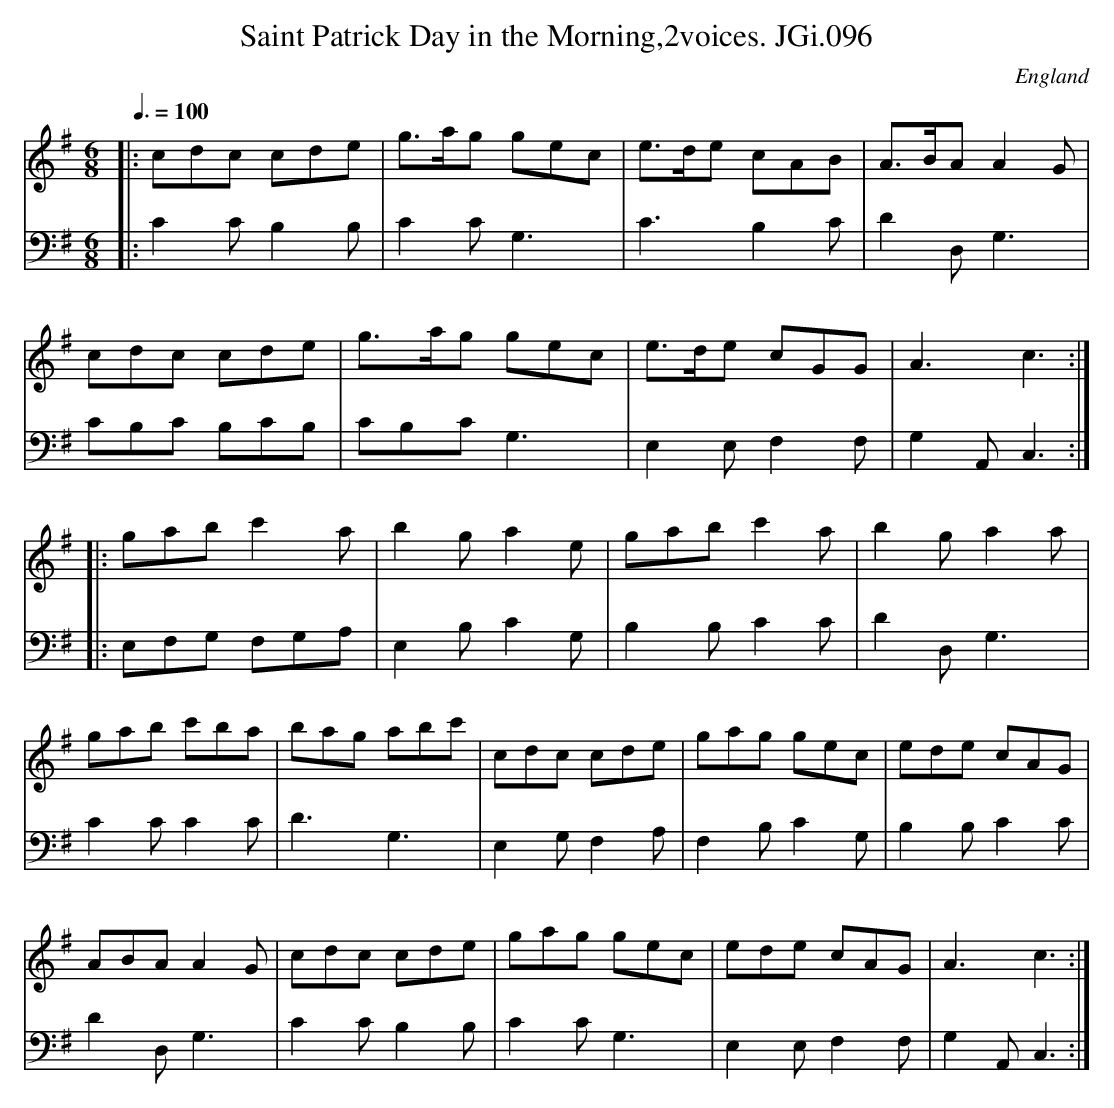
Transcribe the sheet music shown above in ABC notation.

X:1
T:Saint Patrick Day in the Morning,2voices. JGi.096
O:England
M:6/8
L:1/8
Q:3/8=100
K:G major
[V:1]|:cdc cde|g>ag gec|e>de cAB|A>BAA2G|
[V:2]|:C2C B,2B,|C2C G,3|C3B,2C|D2D,G,3|CB,C B,CB,|
[V:1]cdc cde|g>ag gec|e>de cGG|A3c3:|
[V:2]CB,C G,3|E,2E,F,2F,|G,2 A,,C,3:|
[V:1]|:gab c'2a|b2ga2e|gabc'2a|b2ga2a|
[V:2]|:E,F,G, F,G,A,|E,2B,C2G,|B,2B,C2C|D2D,G,3|
[V:1]gab c'ba|bag abc'|cdc cde|gag gec|ede cAG|
[V:2]C2C C2C|D3G,3|E,2G,F,2A,|F,2B,C2G,|B,2B,C2C|
[V:1]ABAA2G|cdc cde|gag gec|ede cAG|A3c3:|
[V:2]D2 D, G,3|C2CB,2B,|C2CG,3|E,2E,F,2F,|G,2A,,C,3:|
